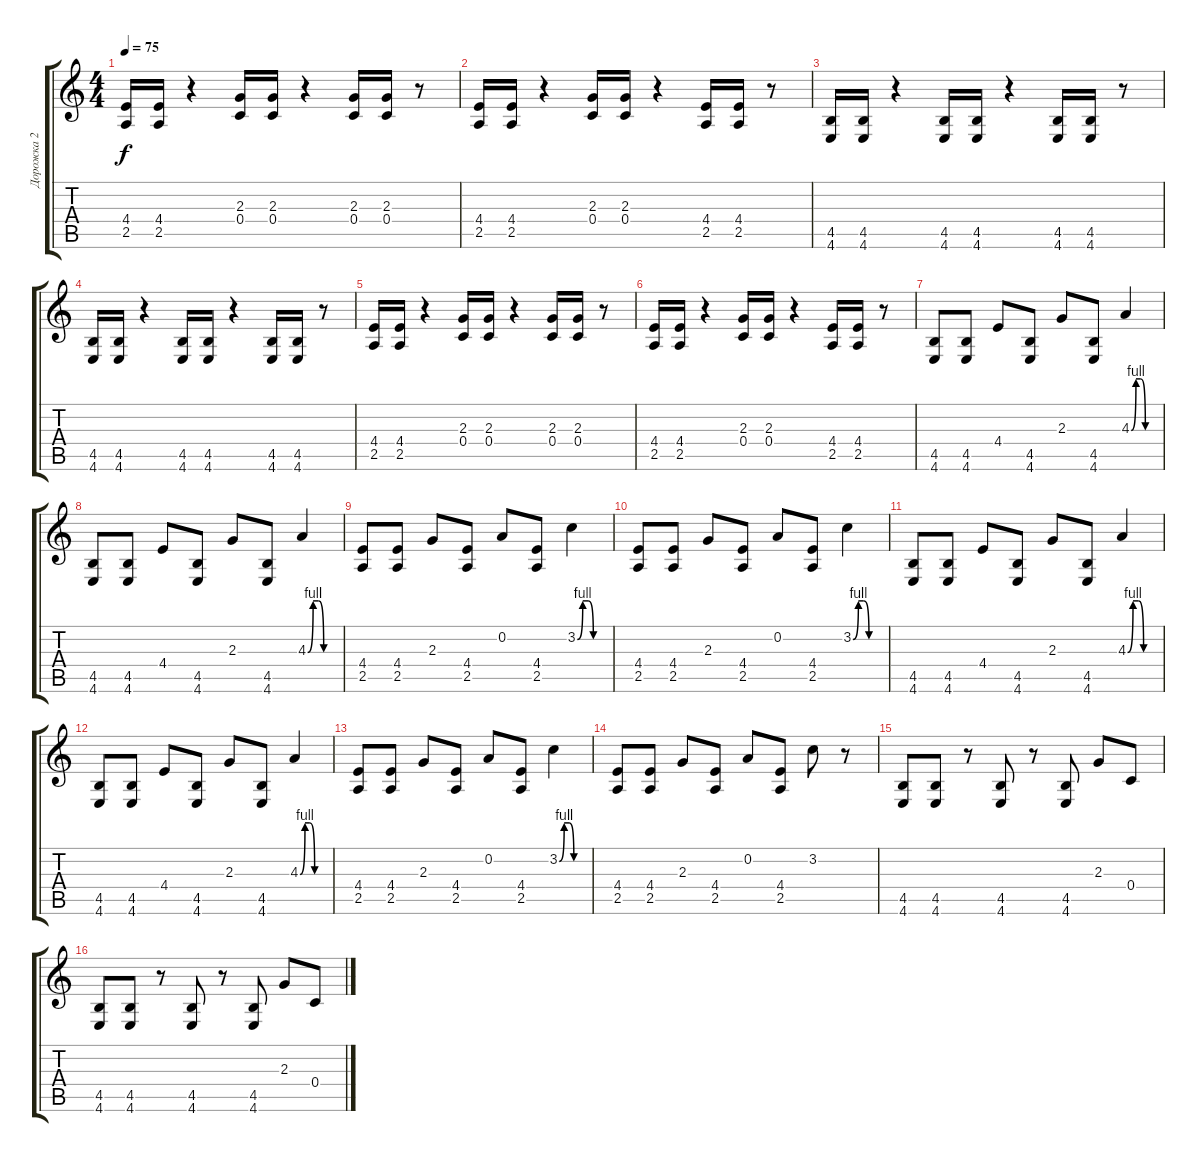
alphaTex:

\track ("Дорожка 2" "Дорожка 2") {instrument overdrivenguitar}
\staff {score tabs}
\tuning (D4 A3 F3 C3 G2 C2) {hide}
\ts (4 4)
\tempo 75
\clef g2
\ks c
(4.4 2.5).16{dy f} (4.4 2.5).16 r.4 (2.3 0.4).16 (2.3 0.4).16 r.4 (2.3 0.4).16 (2.3 0.4).16 r.8 |
(4.4 2.5).16 (4.4 2.5).16 r.4 (2.3 0.4).16 (2.3 0.4).16 r.4 (4.4 2.5).16 (4.4 2.5).16 r.8 |
(4.5 4.6).16 (4.5 4.6).16 r.4 (4.5 4.6).16 (4.5 4.6).16 r.4 (4.5 4.6).16 (4.5 4.6).16 r.8 |
(4.5 4.6).16 (4.5 4.6).16 r.4 (4.5 4.6).16 (4.5 4.6).16 r.4 (4.5 4.6).16 (4.5 4.6).16 r.8 |
(4.4 2.5).16 (4.4 2.5).16 r.4 (2.3 0.4).16 (2.3 0.4).16 r.4 (2.3 0.4).16 (2.3 0.4).16 r.8 |
(4.4 2.5).16 (4.4 2.5).16 r.4 (2.3 0.4).16 (2.3 0.4).16 r.4 (4.4 2.5).16 (4.4 2.5).16 r.8 |
(4.5 4.6).8 (4.5 4.6).8 4.4.8 (4.5 4.6).8 2.3.8 (4.5 4.6).8 4.3{be (custom 0 0 10 4 20 4 30 0 60 0)}.4 |
(4.5 4.6).8 (4.5 4.6).8 4.4.8 (4.5 4.6).8 2.3.8 (4.5 4.6).8 4.3{be (custom 0 0 10 4 20 4 30 0 60 0)}.4 |
(4.4 2.5).8 (4.4 2.5).8 2.3.8 (4.4 2.5).8 0.2.8 (4.4 2.5).8 3.2{be (custom 0 0 10 4 20 4 30 0 60 0)}.4 |
(4.4 2.5).8 (4.4 2.5).8 2.3.8 (4.4 2.5).8 0.2.8 (4.4 2.5).8 3.2{be (custom 0 0 10 4 20 4 30 0 60 0)}.4 |
(4.5 4.6).8 (4.5 4.6).8 4.4.8 (4.5 4.6).8 2.3.8 (4.5 4.6).8 4.3{be (custom 0 0 10 4 20 4 30 0 60 0)}.4 |
(4.5 4.6).8 (4.5 4.6).8 4.4.8 (4.5 4.6).8 2.3.8 (4.5 4.6).8 4.3{be (custom 0 0 10 4 20 4 30 0 60 0)}.4 |
(4.4 2.5).8 (4.4 2.5).8 2.3.8 (4.4 2.5).8 0.2.8 (4.4 2.5).8 3.2{be (custom 0 0 10 4 20 4 30 0 60 0)}.4 |
(4.4 2.5).8 (4.4 2.5).8 2.3.8 (4.4 2.5).8 0.2.8 (4.4 2.5).8 3.2.8 r.8 |
(4.5 4.6).8 (4.5 4.6).8 r.8 (4.5 4.6).8 r.8 (4.5 4.6).8 2.3.8 0.4.8 |
(4.5 4.6).8 (4.5 4.6).8 r.8 (4.5 4.6).8 r.8 (4.5 4.6).8 2.3.8 0.4.8
